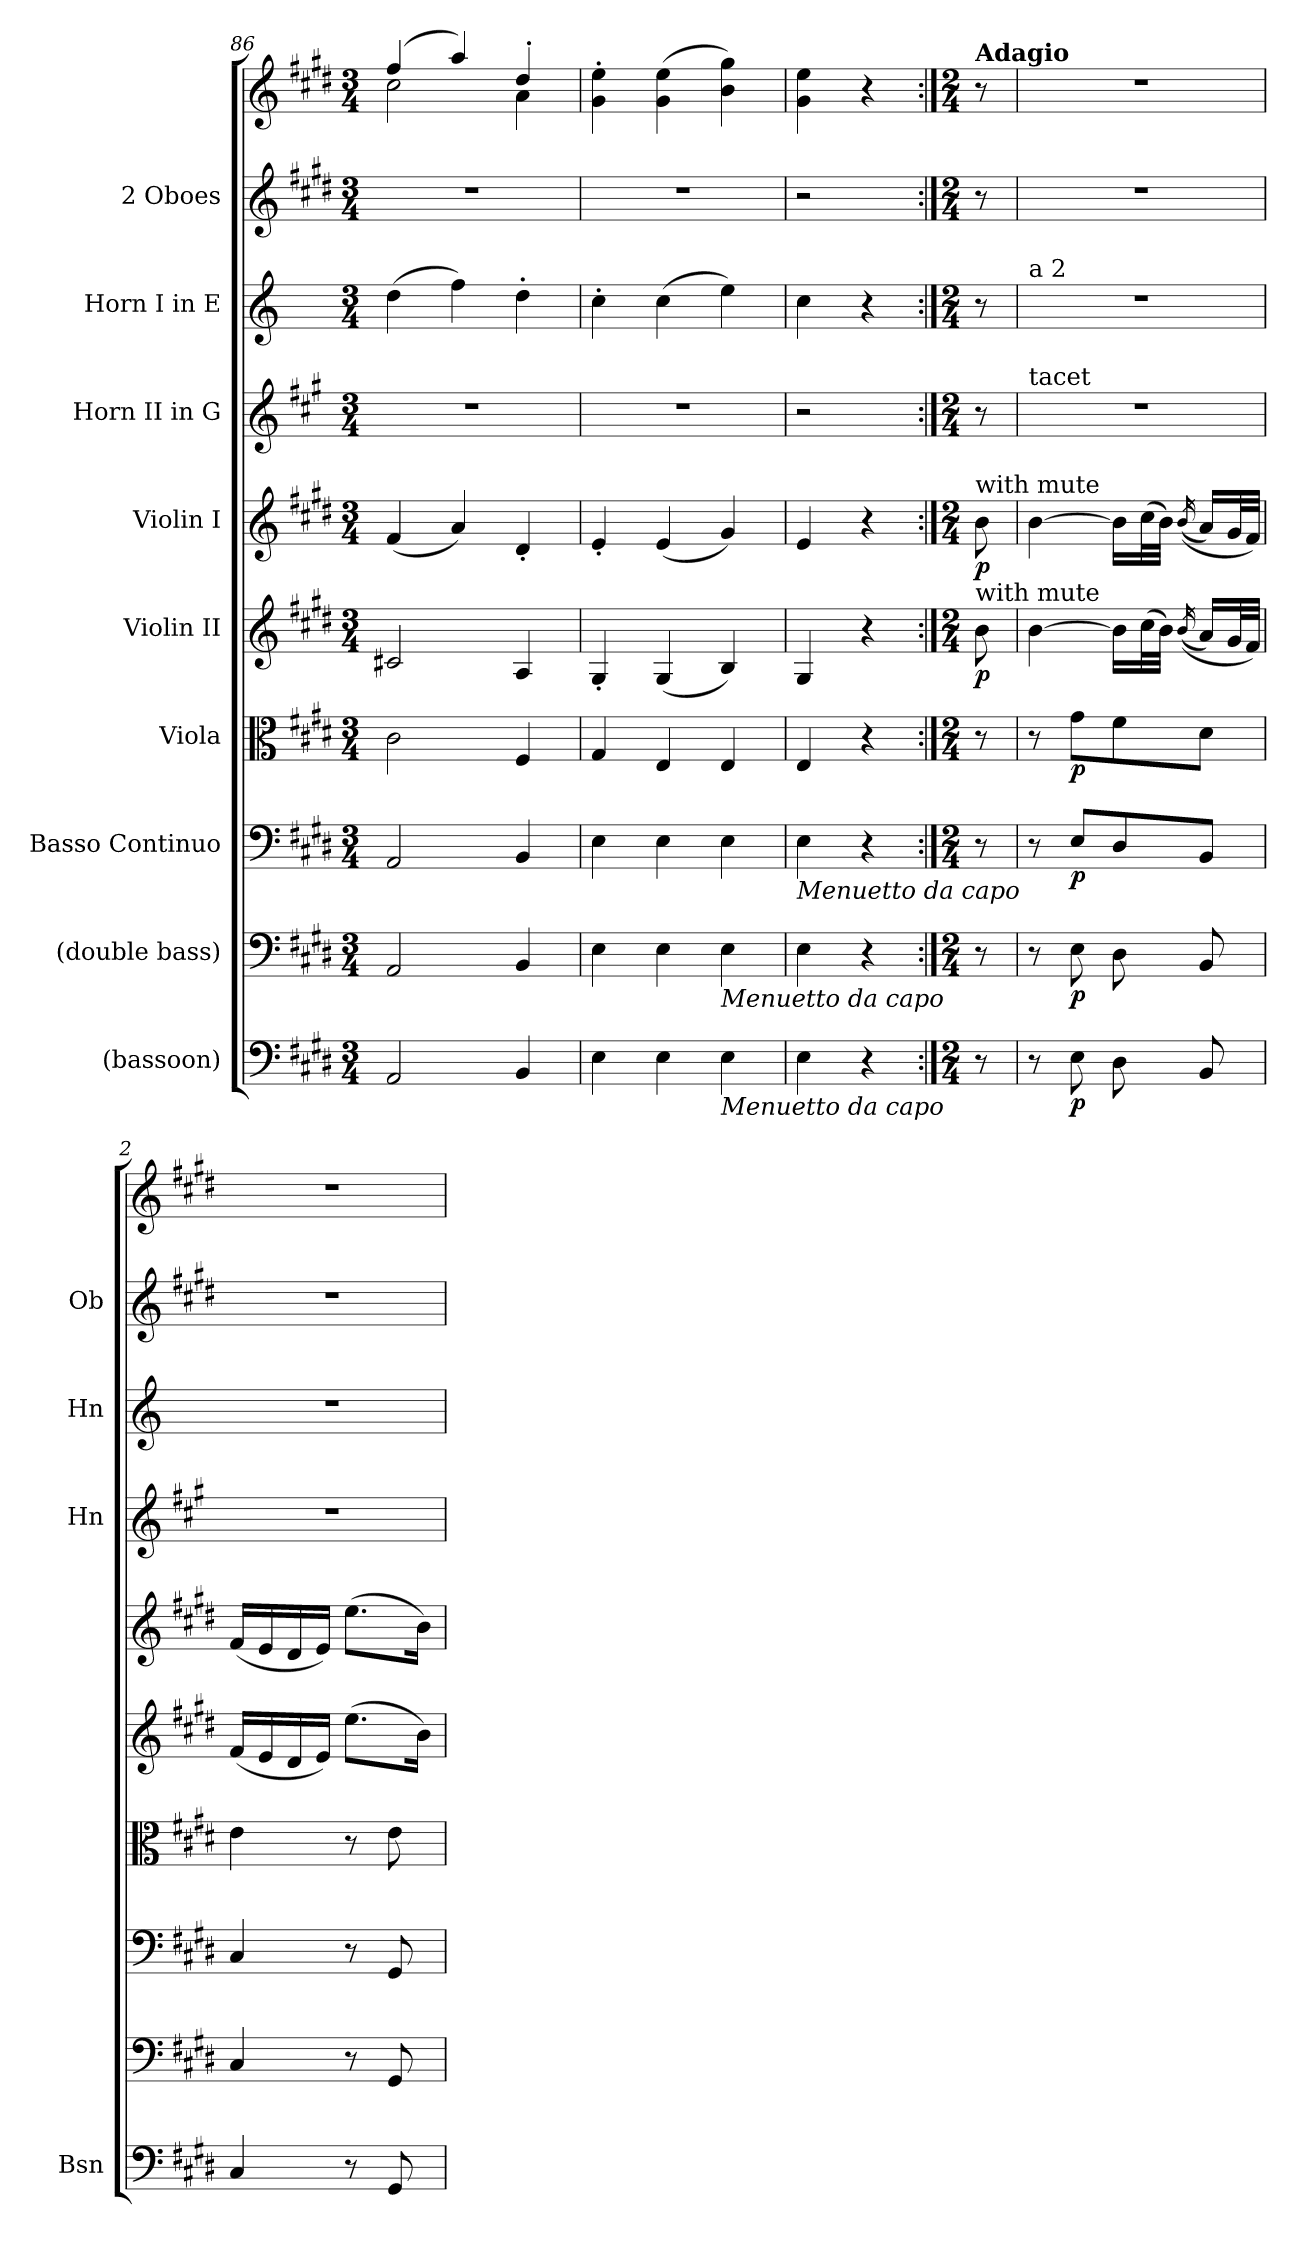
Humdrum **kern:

**kern	**dynam	**kern	**dynam	**kern	**dynam	**kern	**dynam	**kern	**dynam	**kern	**dynam	**kern	**kern	**kern	**kern
*part9	*part9	*part8	*part8	*part7	*part7	*part6	*part6	*part5	*part5	*part4	*part4	*part3	*part2	*part1	*part1
*staff10	*staff10	*staff9	*staff9	*staff8	*staff8	*staff7	*staff7	*staff6	*staff6	*staff5	*staff5	*staff4	*staff3	*staff2	*staff1
*I"(bassoon)	*	*I"(double bass)	*	*I"Basso Continuo	*	*I"Viola	*	*I"Violin II	*	*I"Violin I	*	*I"Horn II in G	*I"Horn I in E	*I"2 Oboes	*
*I'Bsn	*	*	*	*	*	*	*	*	*	*	*	*I'Hn	*I'Hn	*I'Ob	*
*clefF4	*	*clefF4	*	*clefF4	*	*clefC3	*	*clefG2	*	*clefG2	*	*clefG2	*clefG2	*clefG2	*clefG2
*	*	*ITrd7c12	*	*	*	*	*	*	*	*	*	*ITrd3c5	*ITrd5c8	*	*
*k[f#c#g#d#]	*	*k[f#c#g#d#]	*	*k[f#c#g#d#]	*	*k[f#c#g#d#]	*	*k[f#c#g#d#]	*	*k[f#c#g#d#]	*	*k[f#c#g#d#]	*k[f#c#g#d#]	*k[f#c#g#d#]	*k[f#c#g#d#]
*M3/4	*	*M3/4	*	*M3/4	*	*M3/4	*	*M3/4	*	*M3/4	*	*M3/4	*M3/4	*M3/4	*M3/4
=86	=86	=86	=86	=86	=86	=86	=86	=86	=86	=86	=86	=86	=86	=86	=86
*	*	*	*	*	*	*	*	*	*	*	*	*	*	*	*^
2AA/	.	2AAA/	.	2AA/	.	2c#\	.	2c#X/	.	(<4f#/	.	2.r	(>4f#\	2.r	(>4ff#/	2cc#\
.	.	.	.	.	.	.	.	.	.	4a/)	.	.	4a\)	.	4aa/)	.
4BB/	.	4BBB/	.	4BB/	.	4F#/	.	4A/	.	4d#'/	.	.	4f#'\	.	4dd#'/	4a\
*	*	*	*	*	*	*	*	*	*	*	*	*	*	*	*v	*v
=87	=87	=87	=87	=87	=87	=87	=87	=87	=87	=87	=87	=87	=87	=87	=87
4E\	.	4EE\	.	4E\	.	4G#/	.	4G#'/	.	4e'/	.	2.r	4e'\	2.r	4g#\' 4ee\'
4E\	.	4EE\	.	4E\	.	4E/	.	(<4G#/	.	(<4e/	.	.	(>4e\	.	(>4g#\ 4ee\
!	!	!LO:TX:b:i:t=Menuetto da capo	!	!	!	!	!	!	!	!	!	!	!	!	!
!LO:TX:b:i:t=Menuetto da capo	!	!	!	!	!	!	!	!	!	!	!	!	!	!	!
4E\	.	4EE\	.	4E\	.	4E/	.	4B/)	.	4g#/)	.	.	4g#\)	.	4b\ 4gg#\)
=88	=88	=88	=88	=88	=88	=88	=88	=88	=88	=88	=88	=88	=88	=88	=88
!	!	!	!	!LO:TX:b:i:t=Menuetto da capo	!	!	!	!	!	!	!	!	!	!	!
4E\	.	4EE\	.	4E\	.	4E/	.	4G#/	.	4e/	.	2r	4e\	2r	4g#\ 4ee\
4r	.	4r	.	4r	.	4r	.	4r	.	4r	.	.	4r	.	4r
!!LO:PB:g=z
=:|!	=:|!	=:|!	=:|!	=:|!	=:|!	=:|!	=:|!	=:|!	=:|!	=:|!	=:|!	=:|!	=:|!	=:|!	=:|!
*M2/4	*	*M2/4	*	*M2/4	*	*M2/4	*	*M2/4	*	*M2/4	*	*M2/4	*M2/4	*M2/4	*M2/4
!	!	!	!	!	!	!	!	!	!	!	!	!	!	!	!LO:TX:a:B:t=Adagio
!	!	!	!	!	!	!	!	!	!	!LO:TX:a:t=with mute	!	!	!	!	!
!	!	!	!	!	!	!	!	!LO:TX:a:t=with mute	!	!	!	!	!	!	!
!	!	!	!	!	!	!	!	!	!LO:DY:b	!	!LO:DY:b	!	!	!	!
8r	.	8r	.	8r	.	8r	.	8b\	p	8b\	p	8r	8r	8r	8r
=1	=1	=1	=1	=1	=1	=1	=1	=1	=1	=1	=1	=1	=1	=1	=1
!	!	!	!	!	!	!	!	!	!	!	!	!	!LO:TX:a:t=a 2	!	!
!	!	!	!	!	!	!	!	!	!	!	!	!LO:TX:a:t=tacet	!	!	!
8r	.	8r	.	8r	.	8r	.	[4b\	.	[4b\	.	2r	2r	2r	2r
!	!LO:DY:b	!	!LO:DY:b	!	!LO:DY:b	!	!LO:DY:b	!	!	!	!	!	!	!	!
8E\	p	8EE\	p	8E/L	p	8g#\L	p	.	.	.	.	.	.	.	.
8D#\	.	8DD#\	.	8D#/	.	8f#\	.	16b\LL]	.	16b\LL]	.	.	.	.	.
.	.	.	.	.	.	.	.	(>32cc#\L	.	(>32cc#\L	.	.	.	.	.
.	.	.	.	.	.	.	.	32b\JJJ)	.	32b\JJJ)	.	.	.	.	.
.	.	.	.	.	.	.	.	(<(<16qb/	.	(<(<16qb/	.	.	.	.	.
8BB/	.	8BBB/	.	8BB/J	.	8d#\J	.	16a/LL)	.	16a/LL)	.	.	.	.	.
.	.	.	.	.	.	.	.	32g#/L	.	32g#/L	.	.	.	.	.
.	.	.	.	.	.	.	.	32f#/JJJ)	.	32f#/JJJ)	.	.	.	.	.
=2	=2	=2	=2	=2	=2	=2	=2	=2	=2	=2	=2	=2	=2	=2	=2
4C#/	.	4CC#/	.	4C#/	.	4e\	.	(<16f#/LL	.	(<16f#/LL	.	2r	2r	2r	2r
.	.	.	.	.	.	.	.	16e/	.	16e/	.	.	.	.	.
.	.	.	.	.	.	.	.	16d#/	.	16d#/	.	.	.	.	.
.	.	.	.	.	.	.	.	16e/JJ)	.	16e/JJ)	.	.	.	.	.
8r	.	8r	.	8r	.	8r	.	(>8.ee\L	.	(>8.ee\L	.	.	.	.	.
8GG#/	.	8GGG#/	.	8GG#/	.	8e\	.	.	.	.	.	.	.	.	.
.	.	.	.	.	.	.	.	16b\Jk)	.	16b\Jk)	.	.	.	.	.
=	=	=	=	=	=	=	=	=	=	=	=	=	=	=	=
*-	*-	*-	*-	*-	*-	*-	*-	*-	*-	*-	*-	*-	*-	*-	*-
